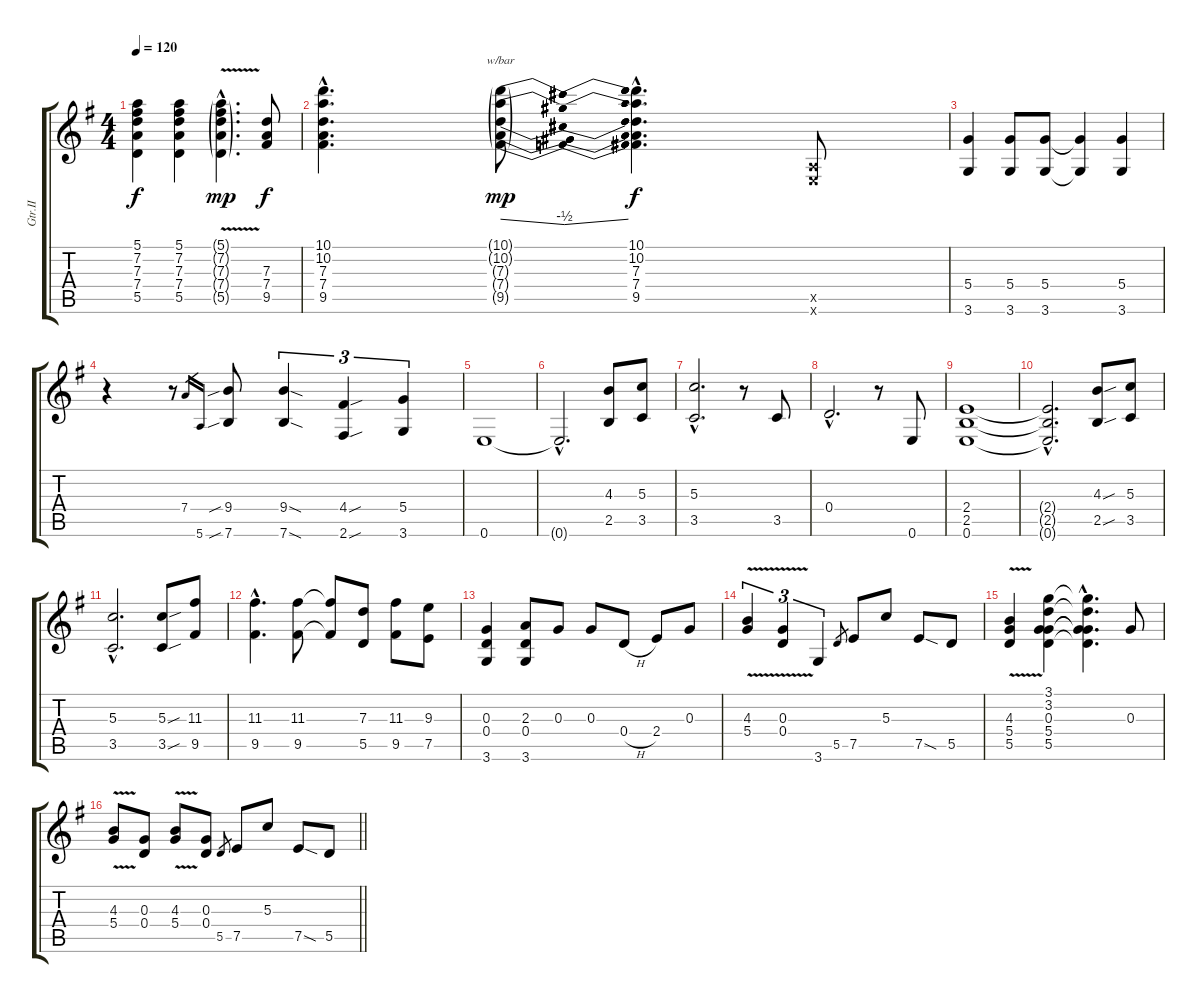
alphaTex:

\track ("Gtr.II" "Gtr.II") {instrument electricguitarjazz}
\staff {score tabs}
\tuning (E4 B3 G3 D3 A2 E2) {hide}
\ts (4 4)
\tempo 120
\clef g2
\ks eminor
(5.1 7.2 7.3 7.4 5.5).4{dy f} (5.1 7.2 7.3 7.4 5.5).4 (5.1{v g hac} 7.2{g hac} 7.3{g hac} 7.4{g hac} 5.5{g hac}).4{d dy mp} (7.3 7.4 9.5).8{dy f} |
(10.1{hac} 10.2{hac} 7.3{hac} 7.4{hac} 9.5{hac}).4{d} (10.1{g} 10.2{g} 7.3{g} 7.4{g} 9.5{g}).8{tbe (dip default 0 0 15 -2 60 0) dy mp} (10.1{hac} 10.2{hac} 7.3{hac} 7.4{hac} 9.5{hac}).4{d dy f} (0.5{x} 0.6{x}).8 |
(5.4 3.6).4 (5.4 3.6).8 (5.4 3.6).8 (5.4{t} 3.6{t}).4 (5.4 3.6).4 |
r.4 r.8 7.4.16{gr} 5.6.16{gr} (9.4{sib} 7.6{sib}).8 (9.4{sod} 7.6{sod}).4{tu (3 2)} (4.4{sou} 2.6{sou}).4{tu (3 2)} (5.4 3.6).4{tu (3 2)} |
0.6.1 |
0.6{hac t}.2{d} (4.3 2.5).8 (5.3 3.5).8 |
(5.3{hac} 3.5{hac}).2{d} r.8 3.5.8 |
0.4{hac}.2{d} r.8 0.6.8 |
(2.4 2.5 0.6).1 |
(2.4{hac t} 2.5{hac t} 0.6{t}).2{d} (4.3{sou} 2.5{sou}).8 (5.3 3.5).8 |
(5.3{hac} 3.5{hac}).2{d} (5.3{sou} 3.5{sou}).8 (11.3 9.5).8 |
(11.3{hac} 9.5{hac}).4{d} (11.3 9.5).8 (11.3{t} 9.5{t}).8 (7.3 5.5).8 (11.3 9.5).8 (9.3 7.5).8 |
(0.3 0.4 3.6).4 (2.3 0.4 3.6).8 0.3.8 0.3.8 0.4{h}.8 2.4.8 0.3.8 |
(4.3{v} 5.4{v}).4{tu (3 2)} (0.3{v} 0.4{v}).4{tu (3 2)} 3.6.4{tu (3 2)} 5.5.8{gr} 7.5.8 5.3.8 7.5{sod}.8 5.5.8 |
(4.3{v} 5.4{v} 5.5{v}).4 (3.1 3.2 0.3 5.4 5.5).4 (3.1{hac t} 3.2{hac t} 0.3{hac t} 5.4{hac t} 5.5{hac t}).4{d} 0.3.8 |
\barLineRight lightlight
(4.3{v} 5.4{v}).8 (0.3 0.4).8 (4.3{v} 5.4{v}).8 (0.3 0.4).8 5.5.8{gr} 7.5.8 5.3.8 7.5{sod}.8 5.5.8
